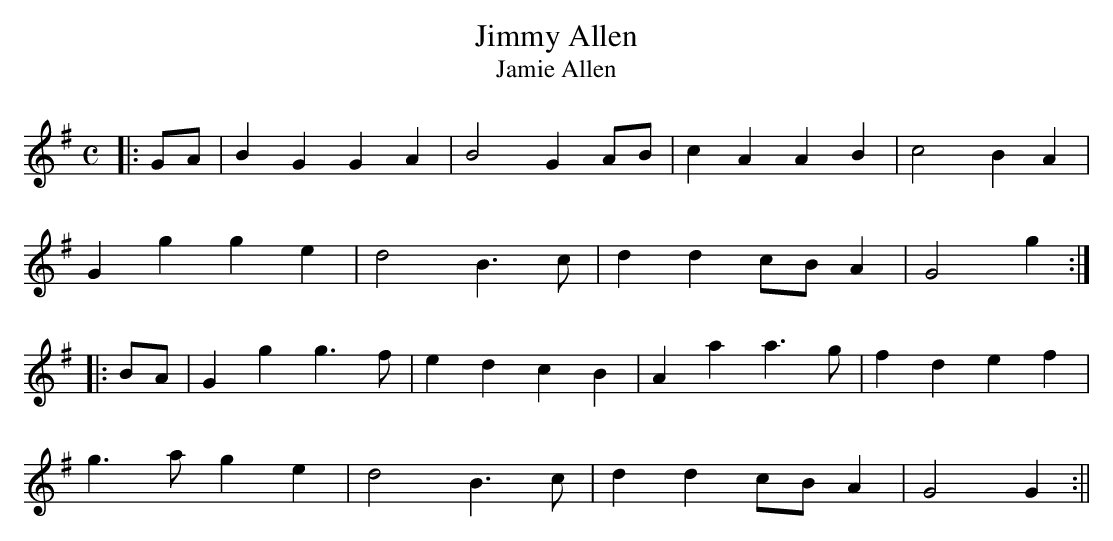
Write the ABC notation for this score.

X:1
T:Jimmy Allen
T:Jamie Allen
L:1/8
M:C
K:G
|:GA|B2G2G2A2|B4 G2AB|c2A2A2B2|c4 B2A2|
G2g2g2e2|d4 B3c|d2d2 cBA2|G4 g2:|
|:BA|G2g2g3f|e2d2c2B2|A2a2a3g|f2d2e2f2|
g3ag2e2|d4B3c|d2d2 cBA2|G4 G2:||
